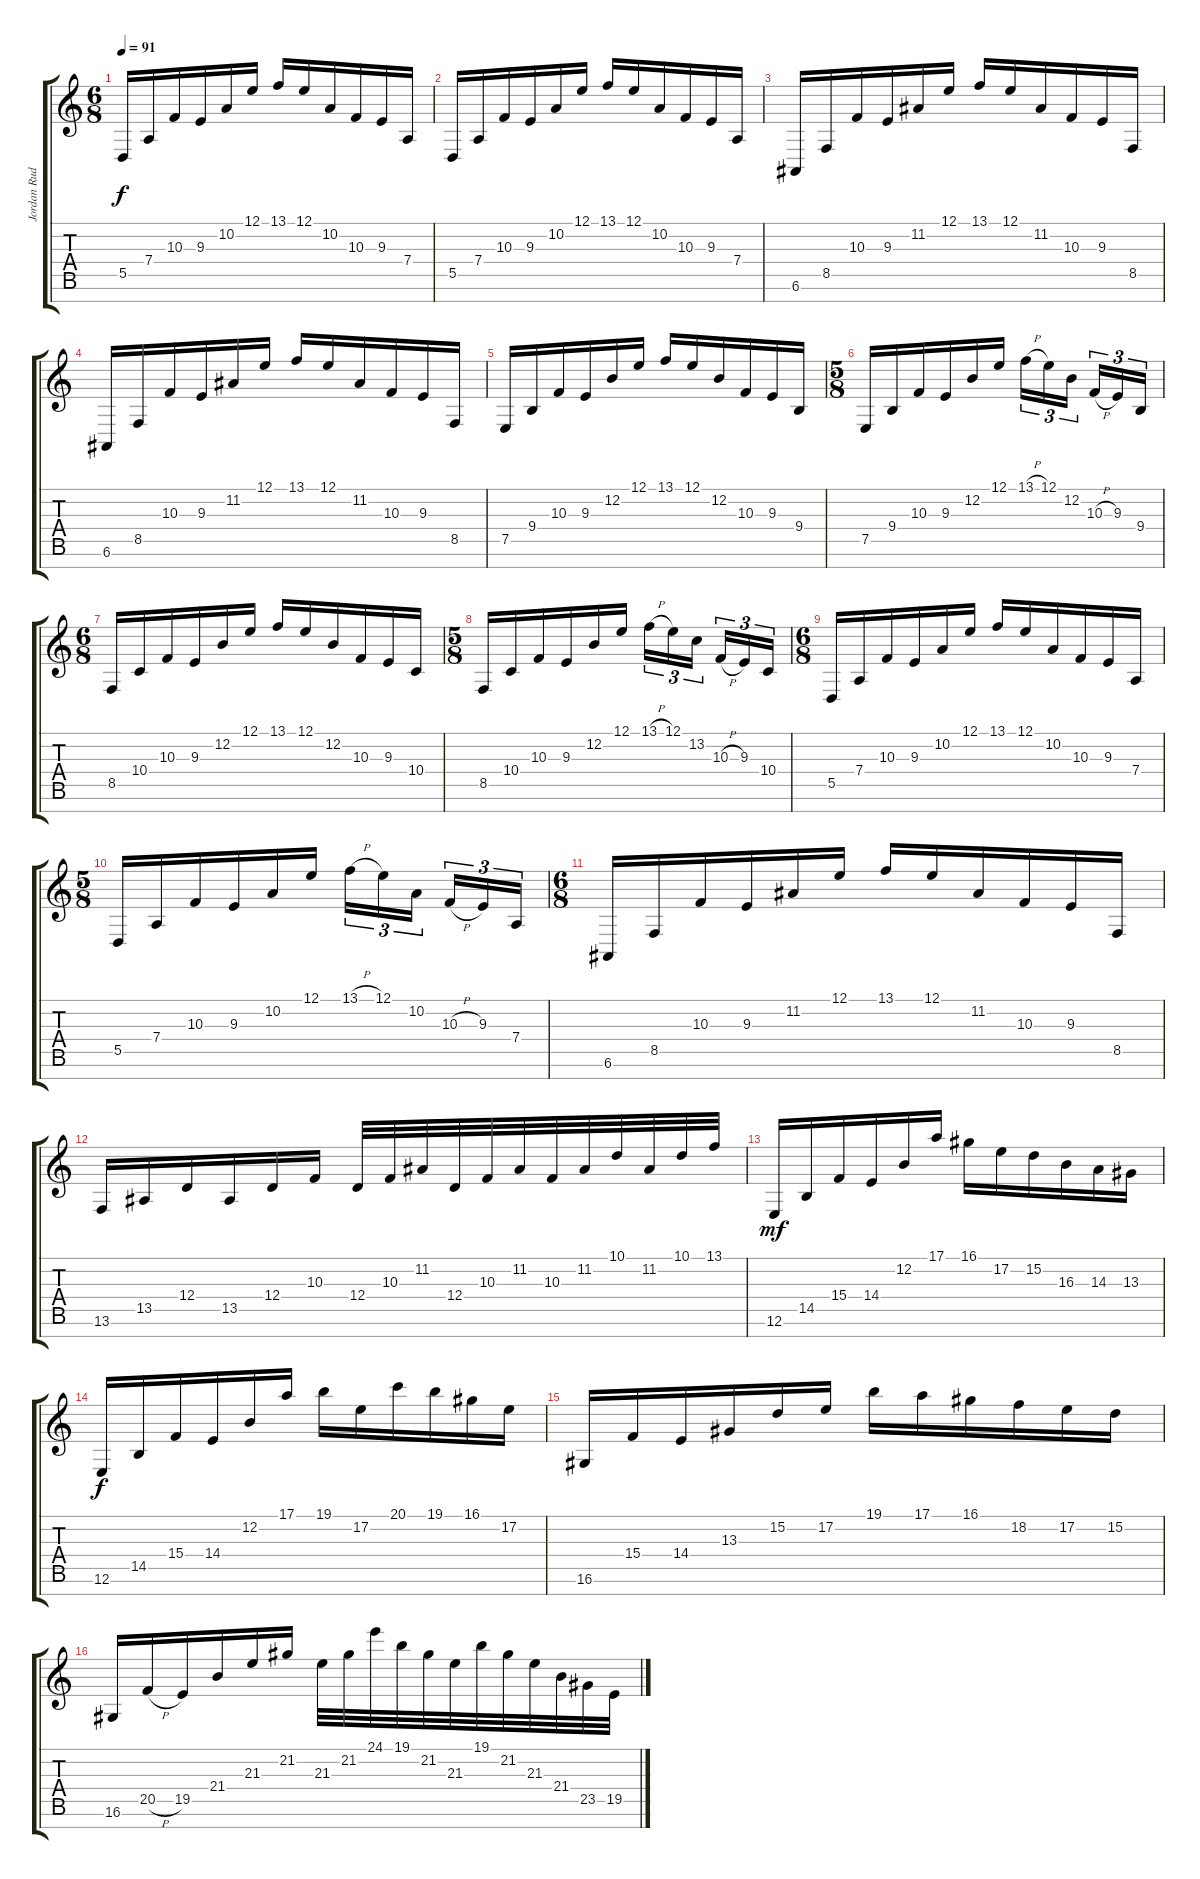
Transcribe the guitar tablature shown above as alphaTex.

\track ("Jordan Rudess - Keyboard" "Jordan Rud") {instrument lead2sawtooth}
\staff {score tabs}
\tuning (E4 B3 G3 D3 A2 E2 B1) {hide}
\ts (6 8)
\tempo 91
\clef g2
\ks aminor
5.5.16{dy f} 7.4.16 10.3.16 9.3.16 10.2.16 12.1.16 13.1.16 12.1.16 10.2.16 10.3.16 9.3.16 7.4.16 |
5.5.16 7.4.16 10.3.16 9.3.16 10.2.16 12.1.16 13.1.16 12.1.16 10.2.16 10.3.16 9.3.16 7.4.16 |
6.6.16 8.5.16 10.3.16 9.3.16 11.2.16 12.1.16 13.1.16 12.1.16 11.2.16 10.3.16 9.3.16 8.5.16 |
6.6.16 8.5.16 10.3.16 9.3.16 11.2.16 12.1.16 13.1.16 12.1.16 11.2.16 10.3.16 9.3.16 8.5.16 |
7.5.16 9.4.16 10.3.16 9.3.16 12.2.16 12.1.16 13.1.16 12.1.16 12.2.16 10.3.16 9.3.16 9.4.16 |
\ts (5 8)
7.5.16 9.4.16 10.3.16 9.3.16 12.2.16 12.1.16 13.1{h}.16{tu (3 2)} 12.1.16{tu (3 2)} 12.2.16{tu (3 2)} 10.3{h}.16{tu (3 2)} 9.3.16{tu (3 2)} 9.4.16{tu (3 2)} |
\ts (6 8)
8.5.16 10.4.16 10.3.16 9.3.16 12.2.16 12.1.16 13.1.16 12.1.16 12.2.16 10.3.16 9.3.16 10.4.16 |
\ts (5 8)
8.5.16 10.4.16 10.3.16 9.3.16 12.2.16 12.1.16 13.1{h}.16{tu (3 2)} 12.1.16{tu (3 2)} 13.2.16{tu (3 2)} 10.3{h}.16{tu (3 2)} 9.3.16{tu (3 2)} 10.4.16{tu (3 2)} |
\ts (6 8)
5.5.16 7.4.16 10.3.16 9.3.16 10.2.16 12.1.16 13.1.16 12.1.16 10.2.16 10.3.16 9.3.16 7.4.16 |
\ts (5 8)
5.5.16 7.4.16 10.3.16 9.3.16 10.2.16 12.1.16 13.1{h}.16{tu (3 2)} 12.1.16{tu (3 2)} 10.2.16{tu (3 2)} 10.3{h}.16{tu (3 2)} 9.3.16{tu (3 2)} 7.4.16{tu (3 2)} |
\ts (6 8)
6.6.16 8.5.16 10.3.16 9.3.16 11.2.16 12.1.16 13.1.16 12.1.16 11.2.16 10.3.16 9.3.16 8.5.16 |
13.6.16 13.5.16 12.4.16 13.5.16 12.4.16 10.3.16 12.4.32 10.3.32 11.2.32 12.4.32 10.3.32 11.2.32 10.3.32 11.2.32 10.1.32 11.2.32 10.1.32 13.1.32 |
12.6.16{dy mf} 14.5.16 15.4.16 14.4.16 12.2.16 17.1.16 16.1.16 17.2.16 15.2.16 16.3.16 14.3.16 13.3.16 |
12.6.16{dy f} 14.5.16 15.4.16 14.4.16 12.2.16 17.1.16 19.1.16 17.2.16 20.1.16 19.1.16 16.1.16 17.2.16 |
16.6.16 15.4.16 14.4.16 13.3.16 15.2.16 17.2.16 19.1.16 17.1.16 16.1.16 18.2.16 17.2.16 15.2.16 |
16.6.16 20.5{h}.16 19.5.16 21.4.16 21.3.16 21.2.16 21.3.32 21.2.32 24.1.32 19.1.32 21.2.32 21.3.32 19.1.32 21.2.32 21.3.32 21.4.32 23.5.32 19.5.32
